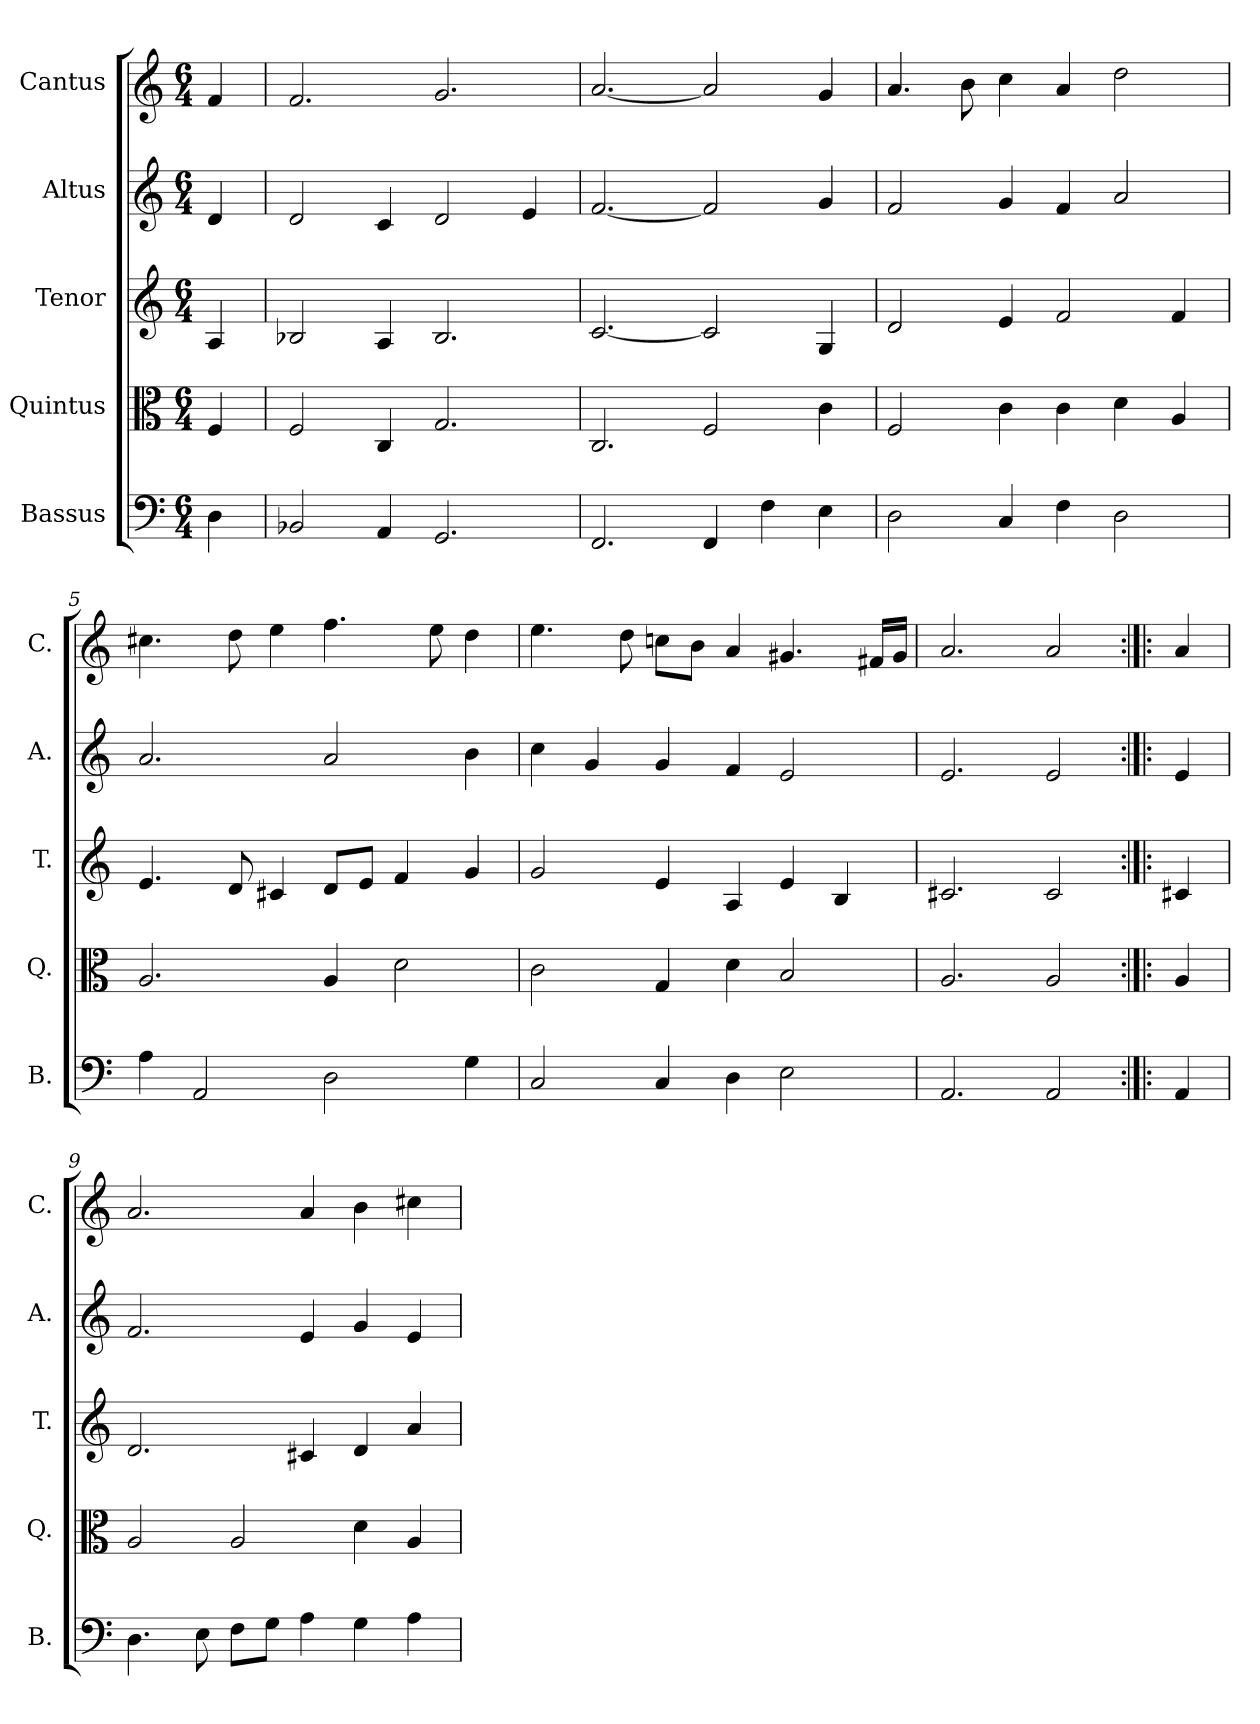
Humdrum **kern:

**kern	**kern	**kern	**kern	**kern
*part5	*part4	*part3	*part2	*part1
*staff5	*staff4	*staff3	*staff2	*staff1
*I"Bassus	*I"Quintus	*I"Tenor	*I"Altus	*I"Cantus
*I'B.	*I'Q.	*I'T.	*I'A.	*I'C.
*clefF4	*clefC3	*clefG2	*clefG2	*clefG2
*k[]	*k[]	*k[]	*k[]	*k[]
*C:	*C:	*C:	*C:	*C:
*M6/4	*M6/4	*M6/4	*M6/4	*M6/4
=1	=1	=1	=1	=1
4D\	4F/	4A/	4d/	4f/
=2	=2	=2	=2	=2
2BB-X/	2F/	2B-X/	2d/	2.f/
4AA/	4C/	4A/	4c/	.
2.GG/	2.G/	2.B-/	2d/	2.g/
.	.	.	4e/	.
=3	=3	=3	=3	=3
2.FF/	2.C/	[2.c/	[2.f/	[2.a/
4FF/	2F/	2c/]	2f/]	2a/]
4F\	.	.	.	.
4E\	4c\	4G/	4g/	4g/
=4	=4	=4	=4	=4
2D\	2F/	2d/	2f/	4.a/
.	.	.	.	8b\
4C/	4c\	4e/	4g/	4cc\
4F\	4c\	2f/	4f/	4a/
2D\	4d\	.	2a/	2dd\
.	4A/	4f/	.	.
=5	=5	=5	=5	=5
4A\	2.A/	4.e/	2.a/	4.cc#X\
2AA/	.	.	.	.
.	.	8d/	.	8dd\
.	.	4c#X/	.	4ee\
2D\	4A/	8d/L	2a/	4.ff\
.	.	8e/J	.	.
.	2d\	4f/	.	.
.	.	.	.	8ee\
4G\	.	4g/	4b\	4dd\
!!LO:LB:g=z
=6	=6	=6	=6	=6
2C/	2c\	2g/	4cc\	4.ee\
.	.	.	4g/	.
.	.	.	.	8dd\
4C/	4G/	4e/	4g/	8ccn\L
.	.	.	.	8b\J
4D\	4d\	4A/	4f/	4a/
2E\	2B/	4e/	2e/	4.g#X/
.	.	4B/	.	.
.	.	.	.	16f#X/LL
.	.	.	.	16g#/JJ
=7	=7	=7	=7	=7
2.AA/	2.A/	2.c#X/	2.e/	2.a/
2AA/	2A/	2c#/	2e/	2a/
=8:|!|:	=8:|!|:	=8:|!|:	=8:|!|:	=8:|!|:
4AA/	4A/	4c#X/	4e/	4a/
=9	=9	=9	=9	=9
4.D\	2A/	2.d/	2.f/	2.a/
8E\	.	.	.	.
8F\L	2A/	.	.	.
8G\J	.	.	.	.
4A\	.	4c#X/	4e/	4a/
4G\	4d\	4d/	4g/	4b\
4A\	4A/	4a/	4e/	4cc#X\
=	=	=	=	=
*-	*-	*-	*-	*-
